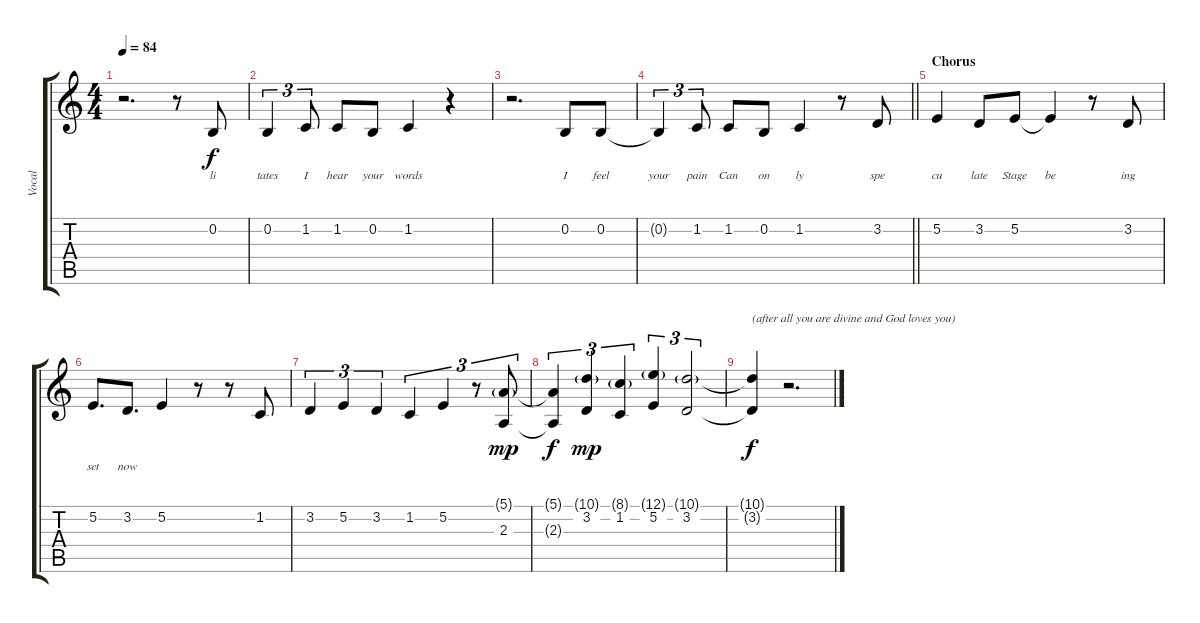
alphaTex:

\track ("Vocal" "Vocal") {instrument acousticgrandpiano}
\staff {score tabs}
\tuning (E4 B3 G3 D3 A2 E2) {hide}
\ts (4 4)
\tempo 84
\clef g2
\ks c
r.2{d dy f} r.8 0.2.8{lyrics (0 "li") lyrics (1 "") lyrics (2 "") lyrics (3 "") lyrics (4 "")} |
0.2.4{tu (3 2) lyrics (0 "tates") lyrics (1 "") lyrics (2 "") lyrics (3 "") lyrics (4 "")} 1.2.8{tu (3 2) lyrics (0 "I") lyrics (1 "") lyrics (2 "") lyrics (3 "") lyrics (4 "")} 1.2.8{lyrics (0 "hear") lyrics (1 "") lyrics (2 "") lyrics (3 "") lyrics (4 "")} 0.2.8{lyrics (0 "your") lyrics (1 "") lyrics (2 "") lyrics (3 "") lyrics (4 "")} 1.2.4{lyrics (0 "words") lyrics (1 "") lyrics (2 "") lyrics (3 "") lyrics (4 "")} r.4 |
r.2{d} 0.2.8{lyrics (0 "I") lyrics (1 "") lyrics (2 "") lyrics (3 "") lyrics (4 "")} 0.2.8{lyrics (0 "feel") lyrics (1 "") lyrics (2 "") lyrics (3 "") lyrics (4 "")} |
\barLineRight lightlight
0.2{t}.4{tu (3 2) lyrics (0 "your") lyrics (1 "") lyrics (2 "") lyrics (3 "") lyrics (4 "")} 1.2.8{tu (3 2) lyrics (0 "pain") lyrics (1 "") lyrics (2 "") lyrics (3 "") lyrics (4 "")} 1.2.8{lyrics (0 "Can") lyrics (1 "") lyrics (2 "") lyrics (3 "") lyrics (4 "")} 0.2.8{lyrics (0 "on") lyrics (1 "") lyrics (2 "") lyrics (3 "") lyrics (4 "")} 1.2.4{lyrics (0 "ly") lyrics (1 "") lyrics (2 "") lyrics (3 "") lyrics (4 "")} r.8 3.2.8{lyrics (0 "spe") lyrics (1 "") lyrics (2 "") lyrics (3 "") lyrics (4 "")} |
\section ("" "Chorus")
5.2.4{lyrics (0 "cu") lyrics (1 "") lyrics (2 "") lyrics (3 "") lyrics (4 "")} 3.2.8{lyrics (0 "late") lyrics (1 "") lyrics (2 "") lyrics (3 "") lyrics (4 "")} 5.2.8{lyrics (0 "Stage") lyrics (1 "") lyrics (2 "") lyrics (3 "") lyrics (4 "")} 5.2{t}.4{lyrics (0 "be") lyrics (1 "") lyrics (2 "") lyrics (3 "") lyrics (4 "")} r.8 3.2.8{lyrics (0 "ing") lyrics (1 "") lyrics (2 "") lyrics (3 "") lyrics (4 "")} |
5.2.8{d lyrics (0 "set") lyrics (1 "") lyrics (2 "") lyrics (3 "") lyrics (4 "")} 3.2.8{d lyrics (0 "now") lyrics (1 "") lyrics (2 "") lyrics (3 "") lyrics (4 "")} 5.2.4 r.8 r.8 1.2.8 |
3.2.4{tu (3 2)} 5.2.4{tu (3 2)} 3.2.4{tu (3 2)} 1.2.4{tu (3 2)} 5.2.4{tu (3 2)} r.8{tu (3 2)} (5.1{g} 2.3).8{tu (3 2) dy mp} |
(5.1{t} 2.3{t}).4{tu (3 2) dy f} (10.1{g} 3.2).4{tu (3 2) dy mp} (8.1{g} 1.2).4{tu (3 2)} (12.1{g} 5.2).4{tu (3 2)} (10.1{g} 3.2).2{tu (3 2)} |
(10.1{t} 3.2{t}).4{txt "(after all you are divine and God loves you)" dy f} r.2{d}
